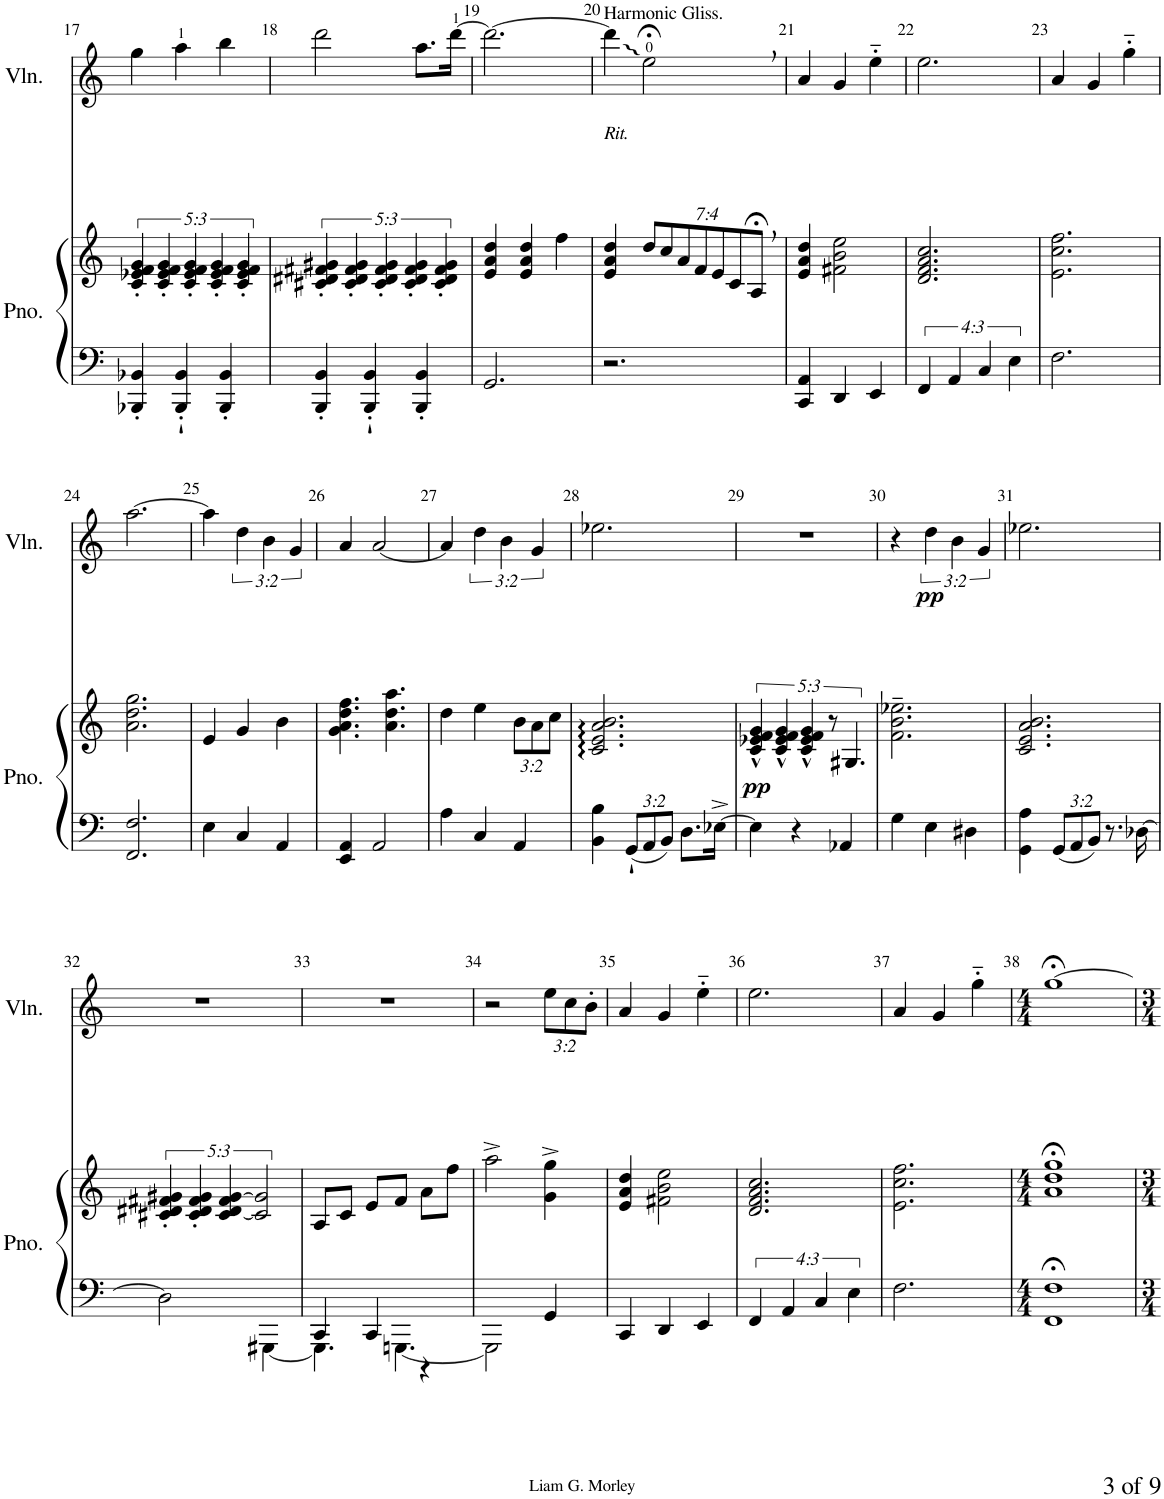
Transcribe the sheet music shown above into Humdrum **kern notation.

**kern	**kern	**dynam	**kern	**dynam
*part2	*part2	*part2	*part1	*part1
*staff3	*staff2	*staff2/3	*staff1	*staff1
*I"Piano	*	*	*I"Violin	*
*I'Pno.	*	*	*I'Vln.	*
!!LO:PB:g=z
*clefF4	*clefG2	*	*clefG2	*
*k[]	*k[]	*	*k[]	*
*M3/4	*M3/4	*	*M3/4	*
=17	=17	=17	=17	=17
4BBB-X/' 4BB-X/'	20%3c/' 20%3e-X/' 20%3f/' 20%3g/'	.	4gg\	.
.	20%3c/' 20%3e-/' 20%3f/' 20%3g/'	.	.	.
4BBB-/'` 4BB-/'`	.	.	4aa\	.
.	20%3c/' 20%3e-/' 20%3f/' 20%3g/'	.	.	.
.	20%3c/' 20%3e-/' 20%3f/' 20%3g/'	.	.	.
4BBB-/' 4BB-/'	.	.	4bb\	.
.	20%3c/' 20%3e-/' 20%3f/' 20%3g/'	.	.	.
=18	=18	=18	=18	=18
4BBB/' 4BB/'	20%3c#X/' 20%3d#X/' 20%3f#X/' 20%3g#X/'	.	2ddd\	.
.	20%3c#/' 20%3d#/' 20%3f#/' 20%3g#/'	.	.	.
4BBB/'` 4BB/'`	.	.	.	.
.	20%3c#/' 20%3d#/' 20%3f#/' 20%3g#/'	.	.	.
.	20%3c#/' 20%3d#/' 20%3f#/' 20%3g#/'	.	.	.
4BBB/' 4BB/'	.	.	8.aa\L	.
.	20%3c#/' 20%3d#/' 20%3f#/' 20%3g#/'	.	.	.
.	.	.	[16ddd\Jk	.
=19	=19	=19	=19	=19
2.GG/	4e/ 4a/ 4dd/	.	2.ddd\_	.
.	4e/ 4a/ 4dd/	.	.	.
.	4ff\	.	.	.
=20	=20	=20	=20	=20
!	!	!	!LO:TX:a:t=Harmonic Gliss.	!
!	!	!	!LO:TX:b:i:t=Rit.	!
2.r	4e/ 4a/ 4dd/	.	4ddd\]	.
*	*Xbrackettup	*	*	*
.	14dd/L	.	2ee;<,\	.
.	14cc/	.	.	.
.	14a/	.	.	.
.	14f/	.	.	.
.	14e/	.	.	.
.	14c/	.	.	.
.	14A;<,/J	.	.	.
=21	=21	=21	=21	=21
4CC/ 4AA/	4e/ 4a/ 4dd/	.	4a/	.
4DD/	2f#X\ 2b\ 2ee\	.	4g/	.
4EE/	.	.	4ee'~\	.
=22	=22	=22	=22	=22
16%3FF/	2.d/ 2.f/ 2.a/ 2.cc/	.	2.ee\	.
16%3AA/	.	.	.	.
16%3C/	.	.	.	.
16%3E\	.	.	.	.
=23	=23	=23	=23	=23
2.F\	2.e\ 2.cc\ 2.ff\	.	4a/	.
.	.	.	4g/	.
.	.	.	4gg'~\	.
!!LO:LB:g=z
=24	=24	=24	=24	=24
2.FF/ 2.F/	2.a\ 2.dd\ 2.gg\	.	[2.aa\	.
=25	=25	=25	=25	=25
4E\	4e/	.	4aa\]	.
4C/	4g/	.	6dd\	.
.	.	.	6b\	.
4AA/	4b\	.	.	.
.	.	.	6g/	.
=26	=26	=26	=26	=26
4EE/ 4AA/	4.g\ 4.a\ 4.dd\ 4.ff\	.	4a/	.
2AA/	.	.	[2a/	.
.	4.a\ 4.dd\ 4.aa\	.	.	.
=27	=27	=27	=27	=27
4A\	4dd\	.	4a/]	.
4C/	4ee\	.	6dd\	.
.	.	.	6b\	.
4AA/	12b\L	.	.	.
.	12a\	.	6g/	.
.	12cc\J	.	.	.
=28	=28	=28	=28	=28
4BB\ 4B\	2.c/: 2.e/: 2.a/: 2.b/:	.	2.ee-X\	.
*Xbrackettup	*	*	*	*
12GG`/L	.	.	.	.
12AA/	.	.	.	.
12BB/J	.	.	.	.
8.D\L	.	.	.	.
[16E-X^\Jk	.	.	.	.
=29	=29	=29	=29	=29
*	*brackettup	*	*	*
!	!	!LO:DY:b	!	!
4E-\]	20%3c/^^ 20%3e-X/^^ 20%3f/^^ 20%3g/^^	pp	2.r	.
.	20%3c/^^ 20%3e-/^^ 20%3f/^^ 20%3g/^^	.	.	.
4r	.	.	.	.
.	20%3c/^^ 20%3e-/^^ 20%3f/^^ 20%3g/^^	.	.	.
.	40%3r	.	.	.
4AA-X/	.	.	.	.
.	20%3.G#X/	.	.	.
=30	=30	=30	=30	=30
4G\	2.f\~ 2.b\~ 2.ee-X\~	.	4r	.
!	!	!	!	!LO:DY:b
4E\	.	.	6dd\	pp
.	.	.	6b\	.
4D#X\	.	.	.	.
.	.	.	6g/	.
=31	=31	=31	=31	=31
4GG\ 4A\	2.c/ 2.e/ 2.a/ 2.b/	.	2.ee-X\	.
12GG/L	.	.	.	.
12AA/	.	.	.	.
12BB/J	.	.	.	.
8.r	.	.	.	.
[16D-X\	.	.	.	.
!!LO:LB:g=z
=32	=32	=32	=32	=32
2D-\]	20%3c#X/' 20%3d#X/' 20%3f#X/' 20%3g#X/'	.	2.r	.
.	20%3c#/' 20%3d#/' 20%3f#/' 20%3g#/'	.	.	.
.	[20%3c#/ 20%3d#/ 20%3f#/ [20%3g#/	.	.	.
.	10%3c#/] 10%3g#/]	.	.	.
[4GGG#X\	.	.	.	.
=33	=33	=33	=33	=33
*^	*	*	*	*
4.GGG#\]	4CC/	8A/L	.	2.r	.
.	.	8c/J	.	.	.
.	4CC/	8e/L	.	.	.
[4.GGGn\	.	8f/J	.	.	.
.	4r	8a\L	.	.	.
.	.	8ff\J	.	.	.
*v	*v	*	*	*	*
=34	=34	=34	=34	=34
2GGG\]	2aa^\	.	2r	.
*	*	*	*Xbrackettup	*
4GG/	4g\^ 4gg\^	.	12ee\L	.
.	.	.	12cc\	.
.	.	.	12b'\J	.
=35	=35	=35	=35	=35
4CC/	4e/ 4a/ 4dd/	.	4a/	.
4DD/	2f#X\ 2b\ 2ee\	.	4g/	.
4EE/	.	.	4ee'~\	.
=36	=36	=36	=36	=36
*brackettup	*	*	*	*
16%3FF/	2.d/ 2.f/ 2.a/ 2.cc/	.	2.ee\	.
16%3AA/	.	.	.	.
16%3C/	.	.	.	.
16%3E\	.	.	.	.
=37	=37	=37	=37	=37
2.F\	2.e\ 2.cc\ 2.ff\	.	4a/	.
.	.	.	4g/	.
.	.	.	4gg'~\	.
=38	=38	=38	=38	=38
*M4/4	*M4/4	*	*M4/4	*
1FF;< 1F;<	1a;< 1dd;< 1gg;<	.	[1gg;<	.
=	=	=	=	=
*-	*-	*-	*-	*-
